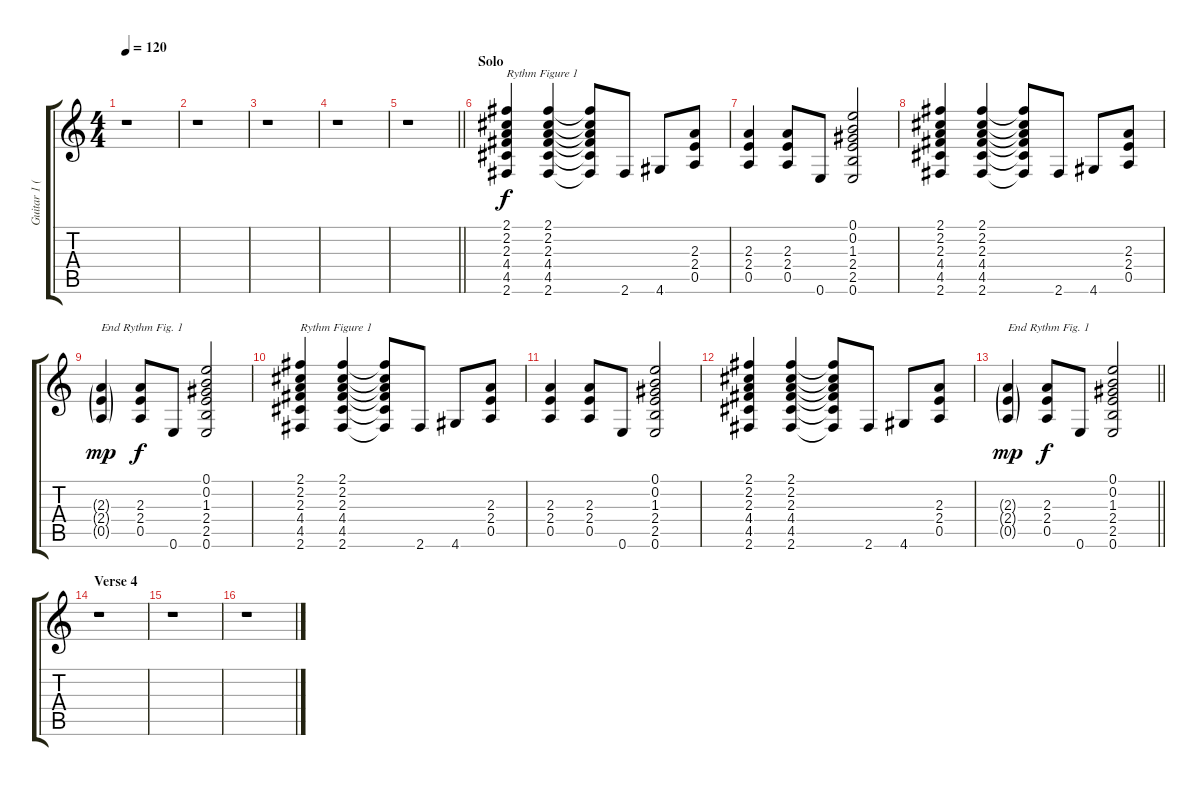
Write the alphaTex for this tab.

\track ("Guitar 1 (Rhythm)" "Guitar 1 (") {instrument electricguitarclean}
\staff {score tabs}
\tuning (E4 B3 G3 D3 A2 E2) {hide}
\ts (4 4)
\tempo 120
\clef g2
\ks c
r.1{dy f} |
r.1 |
r.1 |
r.1 |
\barLineRight lightlight
r.1 |
\section ("" "Solo")
(2.1 2.2 2.3 4.4 4.5 2.6).4{txt "Rythm Figure 1"} (2.1 2.2 2.3 4.4 4.5 2.6).4 (2.1{t} 2.2{t} 2.3{t} 4.4{t} 4.5{t} 2.6{t}).8 2.6.8 4.6.8 (2.3 2.4 0.5).8 |
(2.3 2.4 0.5).4 (2.3 2.4 0.5).8 0.6.8 (0.1 0.2 1.3 2.4 2.5 0.6).2 |
(2.1 2.2 2.3 4.4 4.5 2.6).4 (2.1 2.2 2.3 4.4 4.5 2.6).4 (2.1{t} 2.2{t} 2.3{t} 4.4{t} 4.5{t} 2.6{t}).8 2.6.8 4.6.8 (2.3 2.4 0.5).8 |
(2.3{g} 2.4{g} 0.5{g}).4{txt "End Rythm Fig. 1" dy mp} (2.3 2.4 0.5).8{dy f} 0.6.8 (0.1 0.2 1.3 2.4 2.5 0.6).2 |
(2.1 2.2 2.3 4.4 4.5 2.6).4{txt "Rythm Figure 1"} (2.1 2.2 2.3 4.4 4.5 2.6).4 (2.1{t} 2.2{t} 2.3{t} 4.4{t} 4.5{t} 2.6{t}).8 2.6.8 4.6.8 (2.3 2.4 0.5).8 |
(2.3 2.4 0.5).4 (2.3 2.4 0.5).8 0.6.8 (0.1 0.2 1.3 2.4 2.5 0.6).2 |
(2.1 2.2 2.3 4.4 4.5 2.6).4 (2.1 2.2 2.3 4.4 4.5 2.6).4 (2.1{t} 2.2{t} 2.3{t} 4.4{t} 4.5{t} 2.6{t}).8 2.6.8 4.6.8 (2.3 2.4 0.5).8 |
\barLineRight lightlight
(2.3{g} 2.4{g} 0.5{g}).4{txt "End Rythm Fig. 1" dy mp} (2.3 2.4 0.5).8{dy f} 0.6.8 (0.1 0.2 1.3 2.4 2.5 0.6).2 |
\section ("" "Verse 4")
r.1 |
r.1 |
r.1
